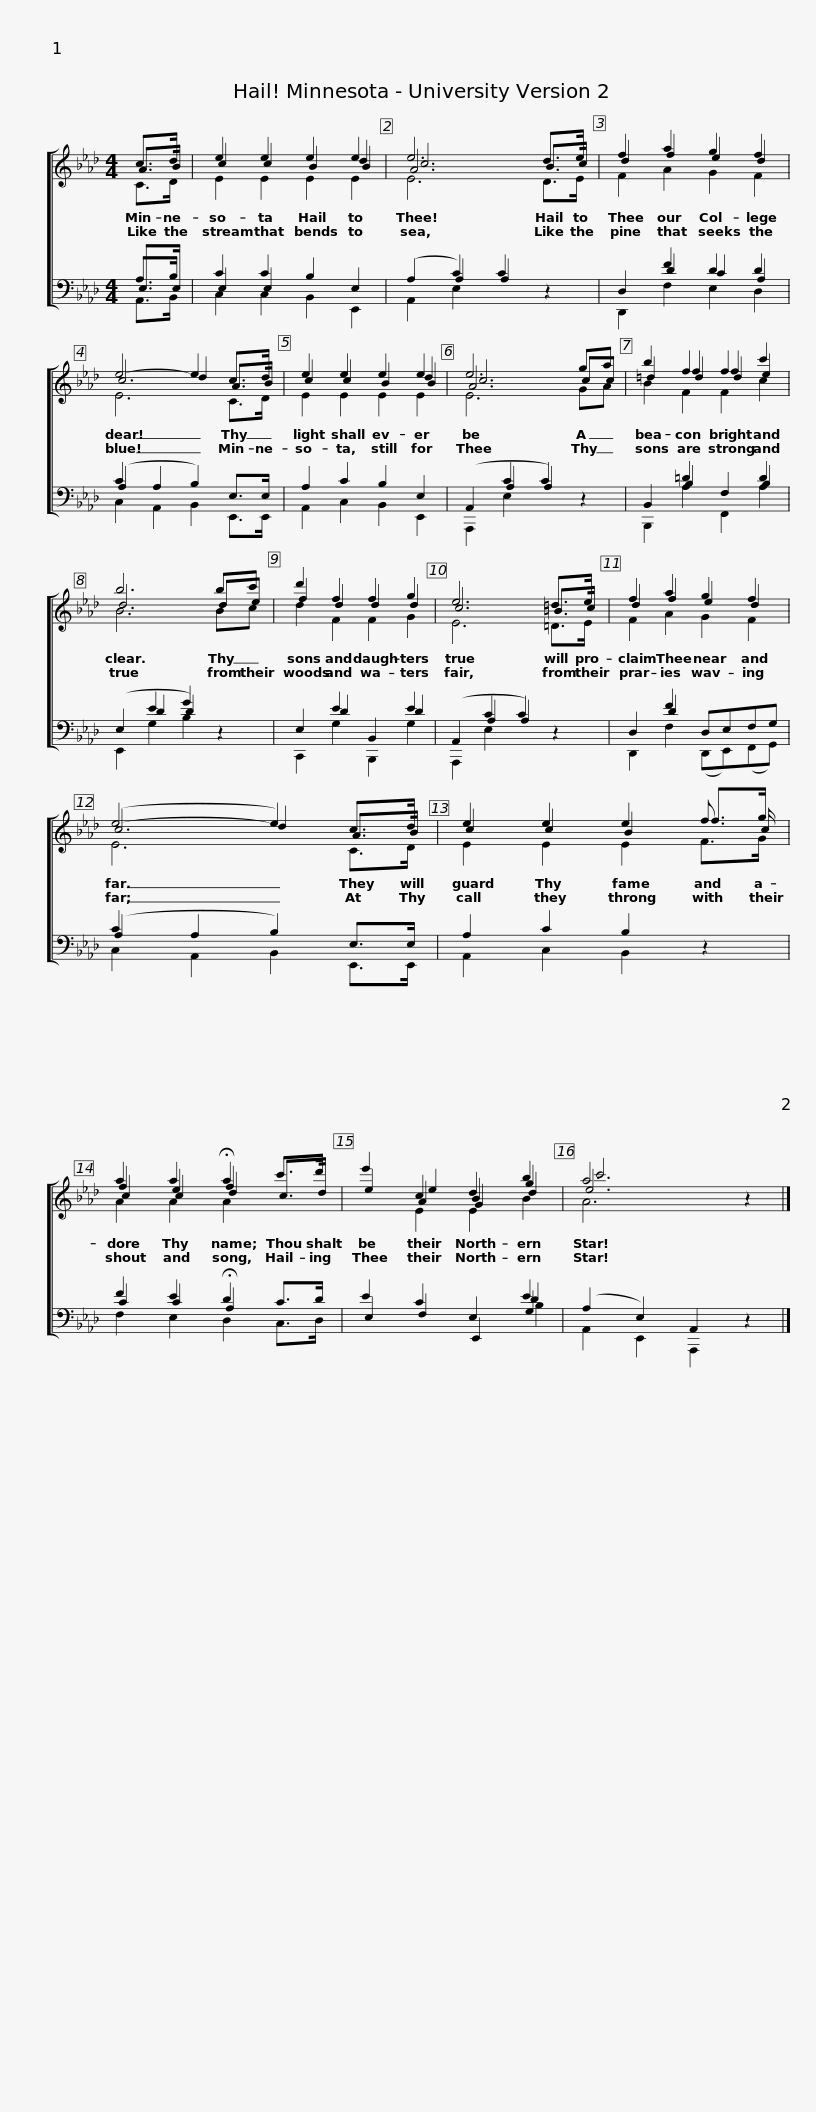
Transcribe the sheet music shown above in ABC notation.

X:1
%%score [ ( 1 2 3 4 ) ( 5 6 7 8 ) ]
L:1/8
M:4/4
I:linebreak $
K:Ab
V:1 treble
V:2 treble
V:3 treble
V:4 treble
V:5 bass
V:6 bass
V:7 bass
V:8 bass
V:1
 c>d | e2 e2 e2 e2 | e6 d>e | f2 a2 g2 f2 | e4- e2 c>d |$ %5
 e2 e2 e2 e2 | e6 ga | b2 f2 f2 c'2 | b6 bc' |$ d'2 f2 f2 g2 | %10
 e6 =d>e | f2 a2 g2 f2 | (e4- e2) c>d |$ e2 e2 e2 f>g | a2 a2 !fermata!a2 c'>d' | %15
 e'2 c2 d2 b2 | a6 z2 |] %17
V:2
 x>x | x2 x2 x2 d2 | A6 x>x | x2 x2 x2 x2 | x4 d2 x>x |$ %5
 x2 x2 x2 d2 | A6 xx | x2 f2 f2 x2 | x6 xx |$ x2 x2 x2 x2 | %10
 x6 x>x | x2 x2 x2 x2 | x4 d2 x>x |$ x2 x2 x2 f>x | f2 e2 f2 x>x | %15
 x2 A2 B2 g2 | e6 z2 |] %17
V:3
 A>B | c2 c2 B2 B2 | c6 B>c | d2 f2 e2 d2 | c6 A>B |$ %5
 c2 c2 B2 B2 | c6 cc | =d2 d2 d2 e2 | d6 de |$ f2 d2 d2 d2 | %10
 c6 =B>c | d2 f2 e2 d2 | c6 A>B |$ c2 c2 B2x>c | c2 c2 d2 c>d | %15
 e2 e2 G2 d2 | c'6 z2 |] %17
V:4
 C>D | E2 E2 E2 E2 | E6 D>E | F2 A2 G2 F2 | E6 C>D |$ %5
 E2 E2 E2 E2 | E6 GA | B2 F2 F2 c2 | B6 Bc |$ d2 F2 F2 G2 | %10
 E6 =D>E | F2 A2 G2 F2 | E6 C>D |$ E2 E2 E2 F>G | A2 A2 A2 x>x | %15
 x2 E2 E2 B2 | A6 z2 |] %17
V:5
 E,>E, | E,2 E,2 B,2 E,2 | A,2 A,2 A,2 z2 | D,2 D2 D2 A,2 | (A,2 A,2 B,2) E,>E, |$ %5
 A,2 C2 B,2 E,2 | (A,,2 A,2 A,2) z2 | B,,2 B,2 F,2 B,2 | (E,2 D2 D2) z2 |$ E,2 D2 B,,2 D2 | %10
 (A,,2 A,2 A,2) z2 | D,2 D2 D,E,F,G, | (A,2 A,2 B,2) E,>E, |$ A,2 C2 B,2 z2 | C2 C2 !fermata!A,2 C>D | %15
 E2 C2 E,2 D2 | (A,2 E,2) A,,2 z2 |] %17
V:6
 A,>B, | C2 C2 x2 x2 | (x2 C2) C2 z2 | x2 F2 C2 D2 | C2 x2 x2 x>x |$ %5
 x8 | x2 C2 C2 z2 | x2 =D2 x2 D2 | x2 E2 G2 z2 |$ x2 E2 x2 E2 | %10
 x2 C2 C2 z2 | x2 F2 xxxx | C2 x2 x2 x>x |$ x2 x2 x2 z2 | F2 E2 D2 x>x | %15
 x2 x2 x2 E2 | x2 x2 x2 z2 |] %17
V:7
 A,,>B,, | C,2 C,2 B,,2 E,,2 | A,,2 E,2 x2 z2 | D,,2 F,2 E,2 D,2 | C,2 A,,2 B,,2 E,,>E,, |$ %5
 A,,2 C,2 B,,2 E,,2 | A,,,2 E,2 x2 z2 | B,,,2 A,2 F,,2 A,2 | E,,2 G,2 B,2 z2 |$ C,,2 G,2 B,,,2 G,2 | %10
 A,,,2 E,2 x2 z2 | D,,2 F,2 (D,,E,,)(F,,G,,) | C,2 A,,2 B,,2 E,,>E,, |$ A,,2 C,2 B,,2 z2 | F,2 E,2 D,2 C,>D, | %15
 E,2 F,2 E,,2 G,2 | A,,2 E,,2 A,,,2 z2 |] %17
V:8
 x2 | x8 | x8 | x8 | x8 |$ %5
 x8 | x8 | x8 | x8 |$ x8 | %10
 x8 | x8 | x8 |$ x8 | x8 | %15
 x2 x2 x2 B,2 | x8 |] %17
